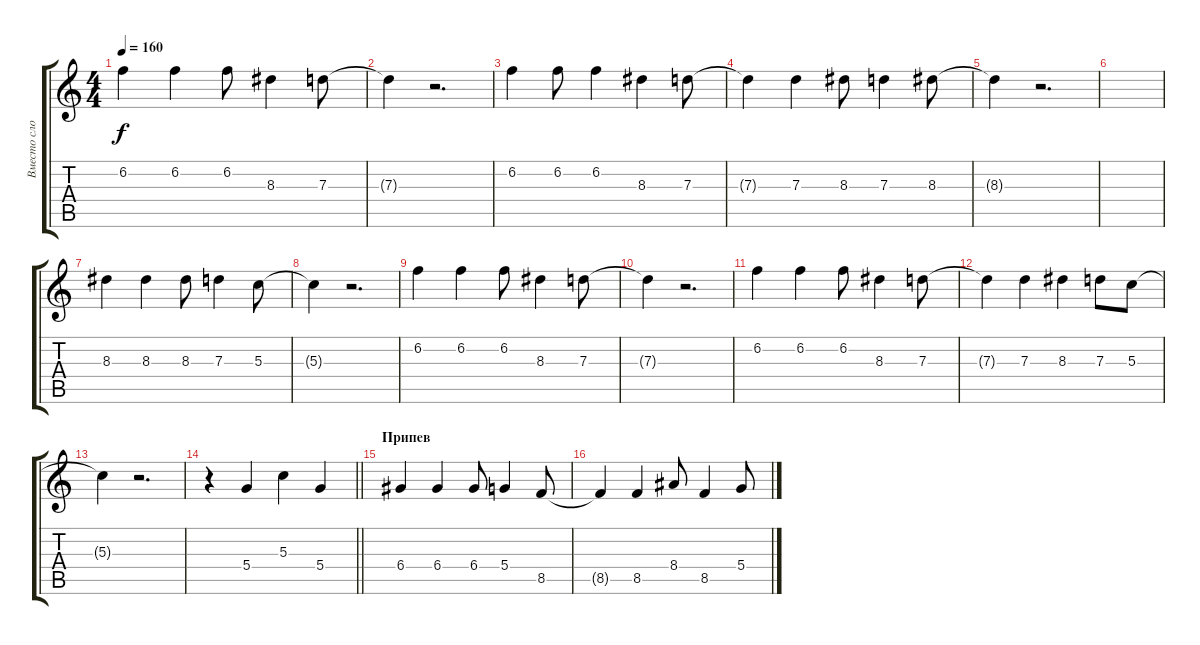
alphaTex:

\track ("Вместо слов" "Вместо сло") {instrument acousticguitarsteel}
\staff {score tabs}
\tuning (E4 B3 G3 D3 A2 E2) {hide}
\ts (4 4)
\tempo 160
\clef g2
\ks c
6.2.4{dy f} 6.2.4 6.2.8 8.3.4 7.3.8 |
7.3{t}.4 r.2{d} |
6.2.4 6.2.8 6.2.4 8.3.4 7.3.8 |
7.3{t}.4 7.3.4 8.3.8 7.3.4 8.3.8 |
8.3{t}.4 r.2{d} |
|
8.3.4 8.3.4 8.3.8 7.3.4 5.3.8 |
5.3{t}.4 r.2{d} |
6.2.4 6.2.4 6.2.8 8.3.4 7.3.8 |
7.3{t}.4 r.2{d} |
6.2.4 6.2.4 6.2.8 8.3.4 7.3.8 |
7.3{t}.4 7.3.4 8.3.4 7.3.8 5.3.8 |
5.3{t}.4 r.2{d} |
\barLineRight lightlight
r.4 5.4.4 5.3.4 5.4.4 |
\section ("" "Припев")
6.4.4 6.4.4 6.4.8 5.4.4 8.5.8 |
8.5{t}.4 8.5.4 8.4.8 8.5.4 5.4.8
